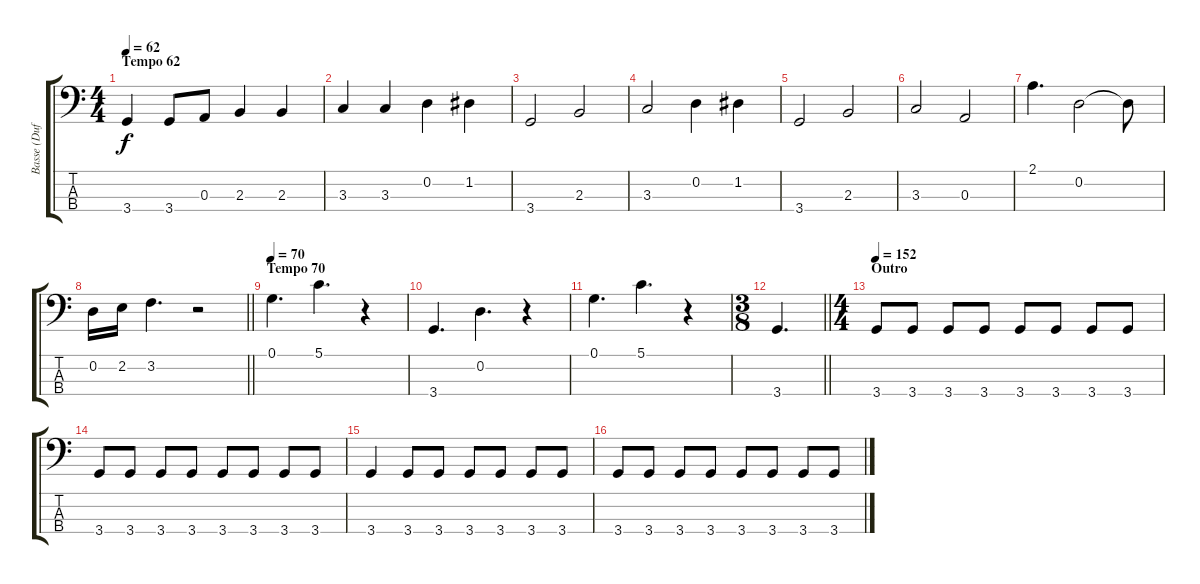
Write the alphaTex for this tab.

\track ("Basse (Duff)" "Basse (Duf") {instrument electricbassfinger}
\staff {score tabs}
\tuning (G2 D2 A1 E1) {hide}
\ts (4 4)
\section ("" "Tempo 62")
\tempo 62
\clef f4
\ks c
3.4.4{dy f} 3.4.8 0.3.8 2.3.4 2.3.4 |
3.3.4 3.3.4 0.2.4 1.2.4 |
3.4.2 2.3.2 |
3.3.2 0.2.4 1.2.4 |
3.4.2 2.3.2 |
3.3.2 0.3.2 |
2.1.4{d} 0.2.2 0.2{t}.8 |
\barLineRight lightlight
0.2.16 2.2.16 3.2.4{d} r.2 |
\section ("" "Tempo 70")
\tempo 70
0.1.4{d} 5.1.4{d} r.4 |
3.4.4{d} 0.2.4{d} r.4 |
0.1.4{d} 5.1.4{d} r.4 |
\ts (3 8)
\barLineRight lightlight
3.4.4{d} |
\ts (4 4)
\section ("" "Outro")
\tempo 152
3.4.8 3.4.8 3.4.8 3.4.8 3.4.8 3.4.8 3.4.8 3.4.8 |
3.4.8 3.4.8 3.4.8 3.4.8 3.4.8 3.4.8 3.4.8 3.4.8 |
3.4.4 3.4.8 3.4.8 3.4.8 3.4.8 3.4.8 3.4.8 |
3.4.8 3.4.8 3.4.8 3.4.8 3.4.8 3.4.8 3.4.8 3.4.8
